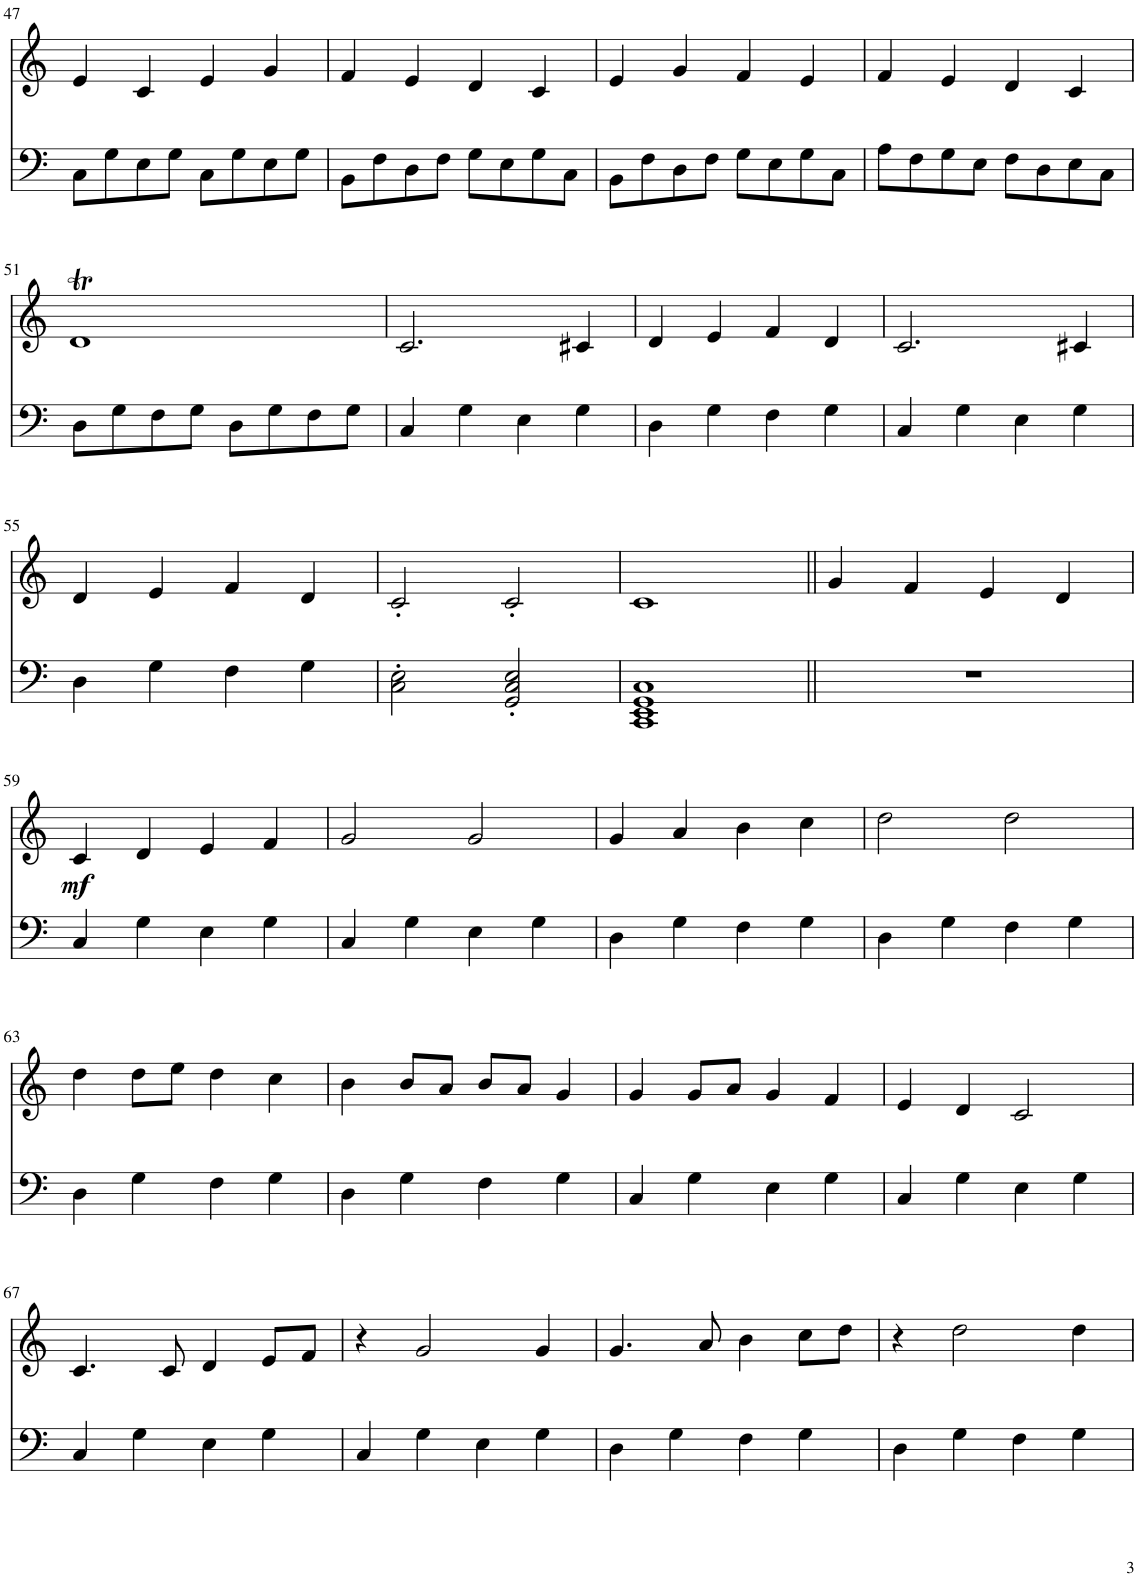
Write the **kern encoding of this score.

**kern	**kern	**dynam
*part1	*part1	*part1
*staff2	*staff1	*staff1/2
*I"Piano	*	*
*I'Pno.	*	*
!!LO:PB:g=z
*clefF4	*clefG2	*
*k[]	*k[]	*
*M4/4	*M4/4	*
=47	=47	=47
8C\L	4e/	.
8G\	.	.
8E\	4c/	.
8G\J	.	.
8C\L	4e/	.
8G\	.	.
8E\	4g/	.
8G\J	.	.
=48	=48	=48
8BB\L	4f/	.
8F\	.	.
8D\	4e/	.
8F\J	.	.
8G\L	4d/	.
8E\	.	.
8G\	4c/	.
8C\J	.	.
=49	=49	=49
8BB\L	4e/	.
8F\	.	.
8D\	4g/	.
8F\J	.	.
8G\L	4f/	.
8E\	.	.
8G\	4e/	.
8C\J	.	.
=50	=50	=50
8A\L	4f/	.
8F\	.	.
8G\	4e/	.
8E\J	.	.
8F\L	4d/	.
8D\	.	.
8E\	4c/	.
8C\J	.	.
!!LO:LB:g=z
=51	=51	=51
8D\L	1dT	.
8G\	.	.
8F\	.	.
8G\J	.	.
8D\L	.	.
8G\	.	.
8F\	.	.
8G\J	.	.
=52	=52	=52
4C/	2.c/	.
4G\	.	.
4E\	.	.
4G\	4c#X/	.
=53	=53	=53
4D\	4d/	.
4G\	4e/	.
4F\	4f/	.
4G\	4d/	.
=54	=54	=54
4C/	2.c/	.
4G\	.	.
4E\	.	.
4G\	4c#X/	.
!!LO:LB:g=z
=55	=55	=55
4D\	4d/	.
4G\	4e/	.
4F\	4f/	.
4G\	4d/	.
=56	=56	=56
2C\' 2E\'	2c'/	.
2GG/' 2C/' 2E/'	2c'/	.
=57	=57	=57
1CC 1EE 1GG 1C	1c	.
=58||	=58||	=58||
1r	4g/	.
.	4f/	.
.	4e/	.
.	4d/	.
!!LO:LB:g=z
=59	=59	=59
!	!	!LO:DY:b
4C/	4c/	mf
4G\	4d/	.
4E\	4e/	.
4G\	4f/	.
=60	=60	=60
4C/	2g/	.
4G\	.	.
4E\	2g/	.
4G\	.	.
=61	=61	=61
4D\	4g/	.
4G\	4a/	.
4F\	4b\	.
4G\	4cc\	.
=62	=62	=62
4D\	2dd\	.
4G\	.	.
4F\	2dd\	.
4G\	.	.
!!LO:LB:g=z
=63	=63	=63
4D\	4dd\	.
4G\	8dd\L	.
.	8ee\J	.
4F\	4dd\	.
4G\	4cc\	.
=64	=64	=64
4D\	4b\	.
4G\	8b/L	.
.	8a/J	.
4F\	8b/L	.
.	8a/J	.
4G\	4g/	.
=65	=65	=65
4C/	4g/	.
4G\	8g/L	.
.	8a/J	.
4E\	4g/	.
4G\	4f/	.
=66	=66	=66
4C/	4e/	.
4G\	4d/	.
4E\	2c/	.
4G\	.	.
!!LO:LB:g=z
=67	=67	=67
4C/	4.c/	.
4G\	.	.
.	8c/	.
4E\	4d/	.
4G\	8e/L	.
.	8f/J	.
=68	=68	=68
4C/	4r	.
4G\	2g/	.
4E\	.	.
4G\	4g/	.
=69	=69	=69
4D\	4.g/	.
4G\	.	.
.	8a/	.
4F\	4b\	.
4G\	8cc\L	.
.	8dd\J	.
=70	=70	=70
4D\	4r	.
4G\	2dd\	.
4F\	.	.
4G\	4dd\	.
=	=	=
*-	*-	*-
